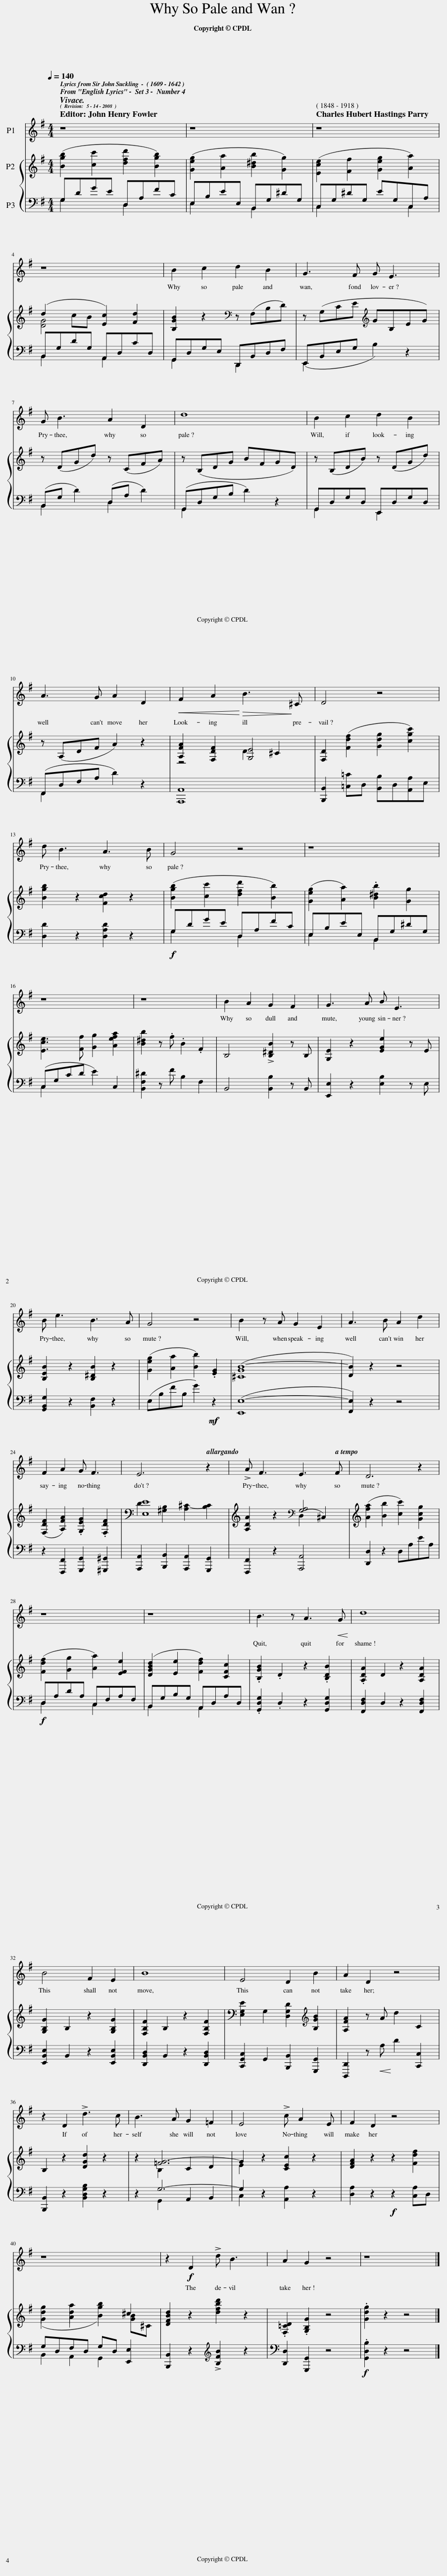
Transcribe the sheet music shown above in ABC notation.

X:1
%%score 1 { ( 2 3 ) ( 4 5 ) }
L:1/8
Q:1/4=140
M:4/4
I:linebreak $
K:G
V:1 treble
V:2 treble
V:3 treble
V:4 bass
V:5 bass
V:1
 z8 | z8 | z8 |$ z8 | B2 c2 d2 B2 | %5
 G3 F G E3 |$ G B3 A2 D2 | d8 | B2 c2 d2 B2 |$ A3 G A2 D2 | %10
!<(! F2 A2!<)!!>(! B3!>)! ^C | D4 z4 |$ d B3 A3 B | G4 z4 | z8 |$ %15
 z8 | z8 | B2 A2 G2 F2 | G3 A B E3 |$ B e3 B3 A | %20
 G4 z4 | B2 z A G2 E2 | A3 B A2 d2 |$ F2 A2 G F3 | E6 z2 | %25
 !>!A F3 E3 F | D6 z2 |$ z8 | z8 | B3 z A3!<(! G!<)! | %30
 d8 |$ B4 F2 E2 | B8 | E4 D2 B2 | A2 D2 z4 |$ %35
 z2 D2 !>!d3 c | B3 A G2 =F2 | E4 !>!c A2 E | F2 D2 z4 |$ z8 | %40
 z2!f! D2 !>!d B3 | A2 G2 z4 | z8 |] %43
V:2
 ([Bgb]2 [cc']2 [dfd']2 [Bgb]2) | ([Geg]2 [Aa]2 [B^db]2 [Gg]2) | ([Ece]2 [Ff]2 [Geg]2 [Aa]2) |$ (d2 cB [Ec]2) [Fd]2 | [B,GB]2 z2[K:bass] z (F,B,D) | %5
 z (G,CE[K:treble] GB,EG) |$ z (DGd) z (CFA) | z (B,DG BFGD) | z (B,DB) z (DGd) |$ z (A,DF A2) z2 | %10
 [A,FA]2 [F,DF]2 [G,E]4 | [F,D]2 ([Fdf]2 [Gdg]2 [cgc']2) |$ [Bgb]2 z2 [Fcd]2 z2 | ([Bgb]2 [cc']2 [dfd']2 [Bb]2) | ([Geg]2 [Aa]2) .[B^db]2 [Gg]2 |$ %15
 [Ece]3 [Ff] [Gg]2 [Aefa]2 | [B^db]2 z .f .B2 .F2 | B,4 !>![B,^DB]2 z B, | [G,E]2 z2 [EGe]2 z E |$ [B,EB]2 z2 [B,^DB]2 z2 | %20
 ([Geg]2 [Aa]2 [Bb]2) .[EG]2 | ([^CGB-]8 | [DB]2) z2 z4 |$ ([F,DF]2 [A,FA]2) .[G,EG]2 .[F,DF]2 | [E,E]8 | %25
 [A,DA]2 z2[K:bass] [G,A,]4 | ([Afa]2 [Bb]2 [cc']2) [Gcg]2 |$ ([Fdf]2 [Gg]2 [Aa]2) [EFe]2 | ([DGBd]2 [Ee]2 [Fdf]2) [CFc]2 | .[B,GB]2 .D2 z2 .[B,DB]2 | %30
 .[A,DA]2 D2 z2 [A,DA]2 |$ [G,B,G]2 B,2 z2 [G,B,G]2 | [F,B,F]2 B,2 z2 [F,B,F]2 | [E,G,E]2 G,2 [D,G,D]2[K:treble] [B,GB]2 | [A,FA]2 z A d2 C2 |$ %35
 B,2 z2 [DGd]2 z2 | z2 [=FG-]6 | G2 z2 [CEc]2 z2 | [DFA]2 z2 z2 [Fdf]2 |$ ([dg]2 [da]2 [gb]2) ^c2 | %40
 [DFBd]2 z2 [dfbd']2 z2 | .[F,=CD]2 .[G,B,G]2 z4 | .[Gdg]2 z2 z4 |] %43
V:3
 x8 | x8 | x8 |$ [DG]4 x4 | x4[K:bass] x4 | %5
 x4[K:treble] x4 |$ x8 | x8 | x8 |$ x8 | %10
 z4 D2 ^C2 | x8 |$ x8 | x8 | x8 |$ %15
 x8 | x8 | x8 | x8 |$ x8 | %20
 x8 | x8 | x8 |$ x8 | D2 [^G,B,]2 [A,^C-]2 [B,C]2 | %25
 x4[K:bass] (D,2 ^C,2) | x8 |$ x8 | x8 | x8 | %30
 x8 |$ x8 | x8 | x6[K:treble] x2 | x8 |$ %35
 x8 | x2 B,2 C2 D2 | E2 x2 x4 | x8 |$ G2 A2 B2 [GB]^C | %40
 x8 | x8 | x8 |] %43
V:4
 G,DGE D,A,FC | E,B,EE, B,,G,^DG, | C,G,^DG, EG,C,A, |$ B,,G,DG, A,,D,CD, | G,,D,G,E, D,,B,,D,F, | %5
 E,,B,,E,G, B,2 z2 |$ (B,,G, D2) (D,A, D2) | (G,,D,G,B, D2) z2 | G,,D,G,D, E,,D,G,D, |$ (F,,D,F,A, D2) z2 | %10
 [A,,,A,,]8 | [B,,,B,,]2 [=C,=C]D, [B,,B,]D,[A,,A,]E, |$ [D,D]2 z2 [D,A,D]2 z2 |!f! G,DGE D,A,FC | E,B,EE, B,,G,^DG, |$ %15
 (C,G,CD E2) C,2 | [B,,F,^D]2 z F B,2 F,2 | B,,4 [B,,B,]2 z B,, | [E,,E,]2 z2 [E,B,]2 z E, |$ [G,,B,,G,]2 z2 [B,,F,]2 z2 | %20
 (E,B,FB, G2)!mf! z2 | ([E,,E,-]8 | [F,,E,]2) z2 z4 |$ z2 [F,,,F,,]2 [G,,,G,,]2 [^G,,,^G,,]2 | [A,,,A,,]2 [B,,,B,,]2 [A,,,A,,]2 [G,,,G,,]2 | %25
 [F,,,F,,]2 z2 [A,,,A,,]4 | [D,,D,]2 z2 D,A,EA, |$!f! D,A,DA, C,F,A,F, | B,,G,B,G, A,,D,A,D, | .[G,,D,G,]2 .D,2 z2 [G,,D,G,]2 | %30
 [F,,D,F,]2 D,2 z2 [F,,D,F,]2 |$ [E,,B,,E,]2 B,,2 z2 [E,,B,,E,]2 | [D,,B,,D,]2 B,,2 z2 [D,,B,,D,]2 | [C,,G,,C,]2 G,,2 [B,,,B,,]2 [G,,,G,,]2 | [D,,,D,,]2 z!<(! A,!<)! D2 [C,,C,]2 |$ %35
 [B,,,B,,]2 z2 [B,,D,G,B,]2 z2 | z2 G,6- | G,2 z2 A,2 z2 | [D,A,]2 z2!f! z2 [C,A,]D, |$ G,D,F,D, G,D, E,2 | %40
 [B,,,B,,]2 z2[K:treble] !>![B,FB]2 z2 | [D,,D,]2 [G,,,G,,]2 z4 |!f! .[G,,D,B,]2 z2 z4 |] %43
V:5
 G,2 x2 D,2 x2 | E,2 x2 B,,2 x2 | C,2 x2 x2 C,2 |$ B,,2 x2 A,,2 x2 | G,,2 x2 D,,2 x2 | %5
 (E,,2 x2 x4) |$ B,,2 x2 D,2 x2 | G,,2 x2 x2 x2 | G,,2 x2 E,,2 x2 |$ F,,2 x2 x2 x2 | %10
 x8 | x8 |$ x8 | G,2 x2 D,2 x2 | E,2 x2 B,,2 x2 |$ %15
 C,2 x2 x2 x2 | x8 | x8 | x8 |$ x8 | %20
 x8 | x8 | x8 |$ x8 | x8 | %25
 x8 | x8 |$ D,2 x2 C,2 x2 | B,,2 x2 A,,2 x2 | x8 | %30
 x8 |$ x8 | x8 | x8 | x8 |$ %35
 x8 | x2 G,,2 A,,2 B,,2 | C,2 x2 A,,2 x2 | x8 |$ B,,2 A,,2 G,,2 E,,2 | %40
 x4[K:treble] x4 | x8 | x8 |] %43
